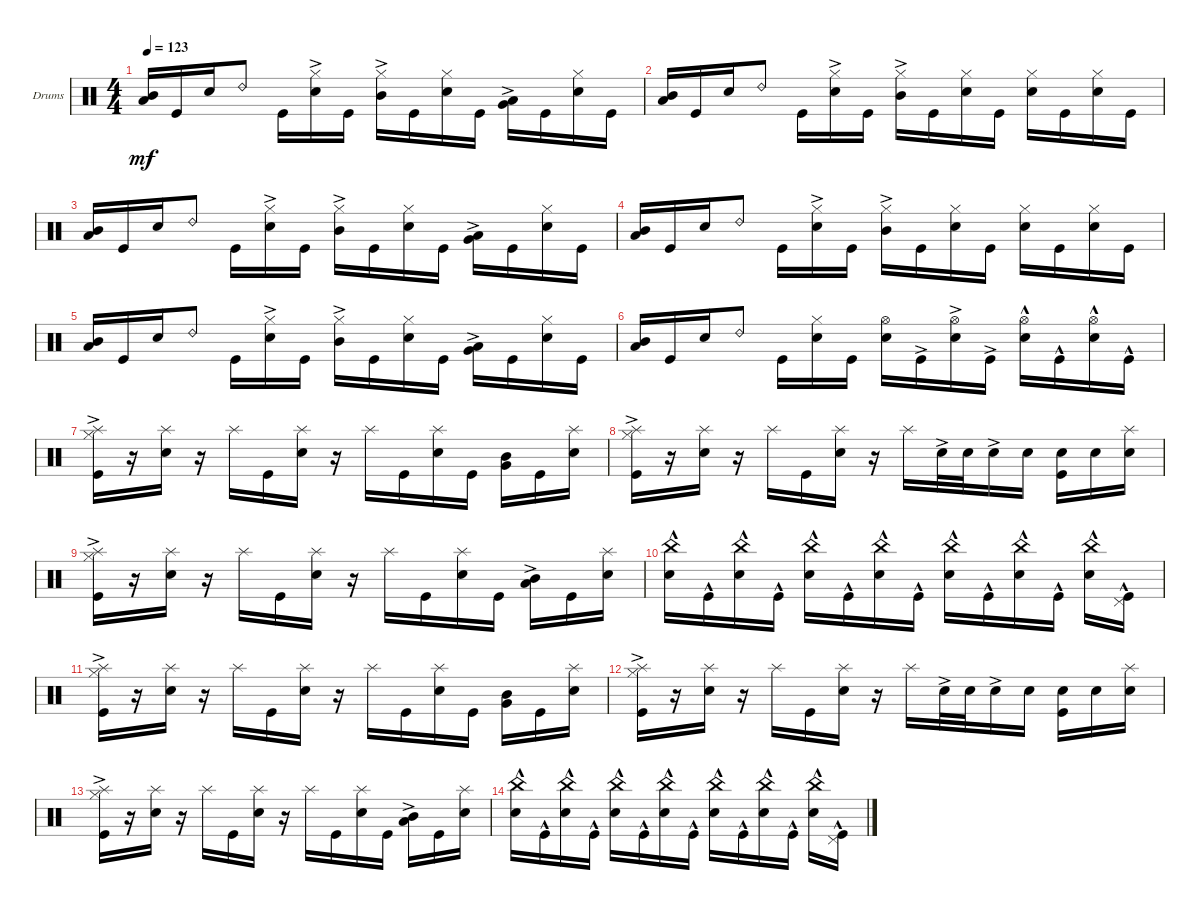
\bracketExtendMode groupsimilarinstruments
\firstSystemTrackNameOrientation horizontal
\otherSystemsTrackNameOrientation horizontal
\track ("Andrew Forsman" "Drums") {instrument percussion}
\staff {score}
\articulation defaults
\ts (4 4)
\tempo 123
\clef neutral
\ks c
("Low Tom (hit)" "Mid Tom (hit)").16{dy mf} "Kick (hit)".16 "Snare (hit) 2".16 "Ride (bell) 2".8 "Kick (hit)".16 ("Snare (hit) 2"{ac} "Hi-Hat (closed)").16 "Kick (hit)".16 ("Hi-Hat (closed)" "Mid Tom (hit)"{ac}).16 "Kick (hit)".16 ("Snare (hit) 2" "Hi-Hat (closed)").16 "Kick (hit)".16 ("Very Low Tom (hit)"{ac} "Low Tom (hit)"{ac}).16 "Kick (hit)".16 ("Hi-Hat (closed)" "Snare (hit) 2").16 "Kick (hit)".16 |
("Low Tom (hit)" "Mid Tom (hit)").16 "Kick (hit)".16 "Snare (hit) 2".16 "Ride (bell) 2".8 "Kick (hit)".16 ("Snare (hit) 2"{ac} "Hi-Hat (closed)").16 "Kick (hit)".16 ("Hi-Hat (closed)" "Mid Tom (hit)"{ac}).16 "Kick (hit)".16 ("Snare (hit) 2" "Hi-Hat (closed)").16 "Kick (hit)".16 ("Snare (hit) 2" "Hi-Hat (closed)").16 "Kick (hit)".16 ("Hi-Hat (closed)" "Snare (hit) 2").16 "Kick (hit)".16 |
("Low Tom (hit)" "Mid Tom (hit)").16 "Kick (hit)".16 "Snare (hit) 2".16 "Ride (bell) 2".8 "Kick (hit)".16 ("Snare (hit) 2"{ac} "Hi-Hat (closed)").16 "Kick (hit)".16 ("Hi-Hat (closed)" "Mid Tom (hit)"{ac}).16 "Kick (hit)".16 ("Snare (hit) 2" "Hi-Hat (closed)").16 "Kick (hit)".16 ("Very Low Tom (hit)"{ac} "Low Tom (hit)"{ac}).16 "Kick (hit)".16 ("Hi-Hat (closed)" "Snare (hit) 2").16 "Kick (hit)".16 |
("Low Tom (hit)" "Mid Tom (hit)").16 "Kick (hit)".16 "Snare (hit) 2".16 "Ride (bell) 2".8 "Kick (hit)".16 ("Snare (hit) 2"{ac} "Hi-Hat (closed)").16 "Kick (hit)".16 ("Hi-Hat (closed)" "Mid Tom (hit)"{ac}).16 "Kick (hit)".16 ("Snare (hit) 2" "Hi-Hat (closed)").16 "Kick (hit)".16 ("Snare (hit) 2" "Hi-Hat (closed)").16 "Kick (hit)".16 ("Hi-Hat (closed)" "Snare (hit) 2").16 "Kick (hit)".16 |
("Low Tom (hit)" "Mid Tom (hit)").16 "Kick (hit)".16 "Snare (hit) 2".16 "Ride (bell) 2".8 "Kick (hit)".16 ("Snare (hit) 2"{ac} "Hi-Hat (closed)").16 "Kick (hit)".16 ("Hi-Hat (closed)" "Mid Tom (hit)"{ac}).16 "Kick (hit)".16 ("Snare (hit) 2" "Hi-Hat (closed)").16 "Kick (hit)".16 ("Very Low Tom (hit)"{ac} "Low Tom (hit)"{ac}).16 "Kick (hit)".16 ("Hi-Hat (closed)" "Snare (hit) 2").16 "Kick (hit)".16 |
("Low Tom (hit)" "Mid Tom (hit)").16 "Kick (hit)".16 "Snare (hit) 2".16 "Ride (bell) 2".8 "Kick (hit)".16 ("Snare (hit) 2" "Hi-Hat (closed)").16 "Kick (hit)".16 ("Snare (hit) 2" "Hi-Hat (open)").16 "Kick (hit)"{ac}.16 ("Snare (hit) 2"{ac} "Hi-Hat (open)").16 "Kick (hit)"{ac}.16 ("Snare (hit) 2"{hac} "Hi-Hat (open)").16 "Kick (hit)"{hac}.16 ("Hi-Hat (open)" "Snare (hit) 2"{hac}).16 "Kick (hit)"{hac}.16 |
("Splash (hit)" "Kick (hit)"{ac} "Hi-Hat (closed)").16 r.16 ("Snare (hit) 2" "Splash (hit)").16 r.16 "Splash (hit)".16 "Kick (hit)".16 ("Snare (hit) 2" "Splash (hit)").16 r.16 "Splash (hit)".16 "Kick (hit)".16 ("Splash (hit)" "Snare (hit) 2").16 "Kick (hit)".16 ("Mid Tom (hit)" "Very Low Tom (hit)").16 "Kick (hit)".16 ("Snare (hit) 2" "Splash (hit)").16 |
("Splash (hit)" "Kick (hit)"{ac} "Hi-Hat (closed)").16 r.16 ("Snare (hit) 2" "Splash (hit)").16 r.16 "Splash (hit)".16 "Kick (hit)".16 ("Snare (hit) 2" "Splash (hit)").16 r.16 "Splash (hit)".16 "Snare (hit) 2"{ac}.32 "Snare (hit) 2".32 "Snare (hit) 2"{ac}.16 "Snare (hit) 2".16 ("Kick (hit)" "Snare (hit) 2").16 "Snare (hit) 2".16 ("Splash (hit)" "Snare (hit) 2").16 |
("Splash (hit)" "Kick (hit)"{ac} "Hi-Hat (closed)").16 r.16 ("Snare (hit) 2" "Splash (hit)").16 r.16 "Splash (hit)".16 "Kick (hit)".16 ("Snare (hit) 2" "Splash (hit)").16 r.16 "Splash (hit)".16 "Kick (hit)".16 ("Splash (hit)" "Snare (hit) 2").16 "Kick (hit)".16 ("Mid Tom (hit)"{ac} "Low Tom (hit)"{ac}).16 "Kick (hit)".16 ("Snare (hit) 2" "Splash (hit)").16 |
("Snare (hit) 2"{hac} "China (hit)"{hac}).16 "Kick (hit)"{hac}.16 ("Snare (hit) 2"{hac} "China (hit)"{hac}).16 "Kick (hit)"{hac}.16 ("Snare (hit) 2"{hac} "China (hit)"{hac}).16 "Kick (hit)"{hac}.16 ("Snare (hit) 2"{hac} "China (hit)"{hac}).16 "Kick (hit)"{hac}.16 ("Snare (hit) 2"{hac} "China (hit)"{hac}).16 "Kick (hit)"{hac}.16 ("Snare (hit) 2"{hac} "China (hit)"{hac}).16 "Kick (hit)"{hac}.16 ("Snare (hit) 2"{hac} "China (hit)").16 ("Kick (hit)"{hac} "Pedal Hi-Hat (hit)").16 |
("Splash (hit)" "Kick (hit)"{ac} "Hi-Hat (closed)").16 r.16 ("Snare (hit) 2" "Splash (hit)").16 r.16 "Splash (hit)".16 "Kick (hit)".16 ("Snare (hit) 2" "Splash (hit)").16 r.16 "Splash (hit)".16 "Kick (hit)".16 ("Splash (hit)" "Snare (hit) 2").16 "Kick (hit)".16 ("Mid Tom (hit)" "Very Low Tom (hit)").16 "Kick (hit)".16 ("Snare (hit) 2" "Splash (hit)").16 |
("Splash (hit)" "Kick (hit)"{ac} "Hi-Hat (closed)").16 r.16 ("Snare (hit) 2" "Splash (hit)").16 r.16 "Splash (hit)".16 "Kick (hit)".16 ("Snare (hit) 2" "Splash (hit)").16 r.16 "Splash (hit)".16 "Snare (hit) 2"{ac}.32 "Snare (hit) 2".32 "Snare (hit) 2"{ac}.16 "Snare (hit) 2".16 ("Kick (hit)" "Snare (hit) 2").16 "Snare (hit) 2".16 ("Splash (hit)" "Snare (hit) 2").16 |
("Splash (hit)" "Kick (hit)"{ac} "Hi-Hat (closed)").16 r.16 ("Snare (hit) 2" "Splash (hit)").16 r.16 "Splash (hit)".16 "Kick (hit)".16 ("Snare (hit) 2" "Splash (hit)").16 r.16 "Splash (hit)".16 "Kick (hit)".16 ("Splash (hit)" "Snare (hit) 2").16 "Kick (hit)".16 ("Mid Tom (hit)"{ac} "Low Tom (hit)"{ac}).16 "Kick (hit)".16 ("Snare (hit) 2" "Splash (hit)").16 |
("Snare (hit) 2"{hac} "China (hit)"{hac}).16 "Kick (hit)"{hac}.16 ("Snare (hit) 2"{hac} "China (hit)"{hac}).16 "Kick (hit)"{hac}.16 ("Snare (hit) 2"{hac} "China (hit)"{hac}).16 "Kick (hit)"{hac}.16 ("Snare (hit) 2"{hac} "China (hit)"{hac}).16 "Kick (hit)"{hac}.16 ("Snare (hit) 2"{hac} "China (hit)"{hac}).16 "Kick (hit)"{hac}.16 ("Snare (hit) 2"{hac} "China (hit)"{hac}).16 "Kick (hit)"{hac}.16 ("Snare (hit) 2"{hac} "China (hit)").16 ("Kick (hit)"{hac} "Pedal Hi-Hat (hit)").16
